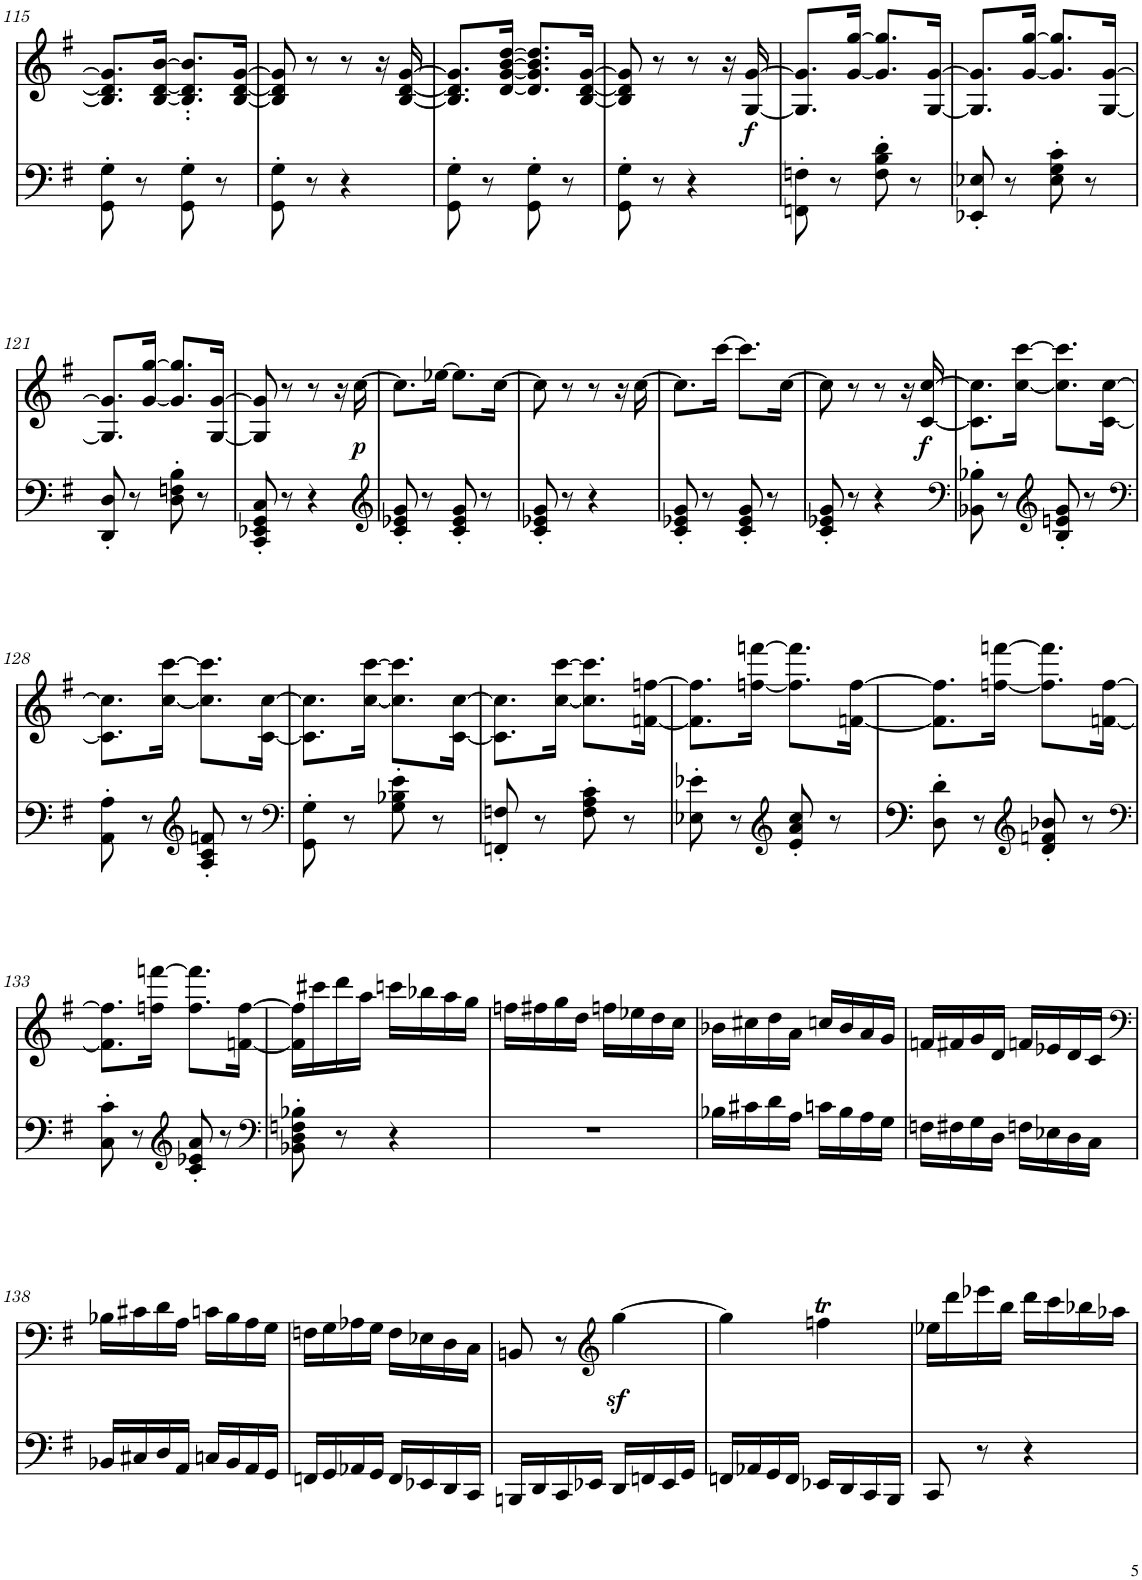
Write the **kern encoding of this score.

**kern	**dynam	**kern	**text	**dynam
*part2	*part2	*part1	*part1	*part1
*staff2	*staff2	*staff1	*staff1	*staff1
*I"piano	*	*I"piano	*	*
*I'Pno	*	*I'Pno	*	*
!!LO:PB:g=z
*clefF4	*	*clefG2	*	*
*k[f#]	*	*k[f#]	*	*
*G:	*	*G:	*	*
*M2/4	*	*M2/4	*	*
=115	=115	=115	=115	=115
8GG\' 8G\'	.	8.B/] 8.d/] 8.g/]L	.	.
8r	.	.	.	.
.	.	[16B/ [16d/ [16b/Jk	.	.
8GG\' 8G\'	.	8.B/]' 8.d/]' 8.b/]'L	.	.
8r	.	.	.	.
.	.	[16B/ [16d/ [16g/Jk	.	.
=116	=116	=116	=116	=116
8GG\' 8G\'	.	8B/] 8d/] 8g/]	.	.
8r	.	8r	.	.
4r	.	8r	.	.
.	.	16r	.	.
.	.	[16B/ [16d/ [16g/	.	.
=117	=117	=117	=117	=117
8GG\' 8G\'	.	8.B/] 8.d/] 8.g/]L	.	.
8r	.	.	.	.
.	.	[16d/ [16g/ [16b/ [16dd/Jk	.	.
8GG\' 8G\'	.	8.d/] 8.g/] 8.b/] 8.dd/]L	.	.
8r	.	.	.	.
.	.	[16B/ [16d/ [16g/Jk	.	.
=118	=118	=118	=118	=118
8GG\' 8G\'	.	8B/] 8d/] 8g/]	.	.
8r	.	8r	.	.
!	!LO:DY:a	!	!	!
4r	f	8r	.	.
.	.	16r	.	.
!	!	!	!LO:LY:b	!
.	.	[16G/ [16g/	f	.
=119	=119	=119	=119	=119
8FFn\' 8Fn\'	.	8.G/] 8.g/]L	.	.
8r	.	.	.	.
.	.	[16g/ [16gg/Jk	.	.
8F\' 8B\' 8d\'	.	8.g/] 8.gg/]L	.	.
8r	.	.	.	.
.	.	[16G/ [16g/Jk	.	.
=120	=120	=120	=120	=120
8EE-X/' 8E-X/'	.	8.G/] 8.g/]L	.	.
8r	.	.	.	.
.	.	[16g/ [16gg/Jk	.	.
8E-\' 8G\' 8c\'	.	8.g/] 8.gg/]L	.	.
8r	.	.	.	.
.	.	[16G/ [16g/Jk	.	.
!!LO:LB:g=z
=121	=121	=121	=121	=121
8DD/' 8D/'	.	8.G/] 8.g/]L	.	.
8r	.	.	.	.
.	.	[16g/ [16gg/Jk	.	.
8D\' 8Fn\' 8B\'	.	8.g/] 8.gg/]L	.	.
8r	.	.	.	.
.	.	[16G/ [16g/Jk	.	.
=122	=122	=122	=122	=122
8CC/' 8EE-X/' 8GG/' 8C/'	.	8G/] 8g/]	.	.
8r	.	8r	.	.
4r	.	8r	.	.
.	.	16r	.	.
!	!	!	!LO:LY:b	!LO:DY:b
.	.	[16cc\	p	p
=123	=123	=123	=123	=123
*clefG2	*	*	*	*
8c/' 8e-X/' 8g/'	.	8.cc\L]	.	.
8r	.	.	.	.
.	.	[16ee-X\Jk	.	.
8c/' 8e-/' 8g/'	.	8.ee-\L]	.	.
8r	.	.	.	.
.	.	[16cc\Jk	.	.
=124	=124	=124	=124	=124
8c/' 8e-X/' 8g/'	.	8cc\]	.	.
8r	.	8r	.	.
4r	.	8r	.	.
.	.	16r	.	.
.	.	[16cc\	.	.
=125	=125	=125	=125	=125
8c/' 8e-X/' 8g/'	.	8.cc\L]	.	.
8r	.	.	.	.
.	.	[16ccc\Jk	.	.
8c/' 8e-/' 8g/'	.	8.ccc\L]	.	.
8r	.	.	.	.
.	.	[16cc\Jk	.	.
=126	=126	=126	=126	=126
8c/' 8e-X/' 8g/'	.	8cc\]	.	.
8r	.	8r	.	.
4r	.	8r	.	.
.	.	16r	.	.
!	!	!	!LO:LY:b	!LO:DY:b
.	.	[16c/ [16cc/	f	f
=127	=127	=127	=127	=127
*clefF4	*	*	*	*
8BB-X\' 8B-X\'	.	8.c\] 8.cc\]L	.	.
8r	.	.	.	.
.	.	[16cc\ [16ccc\Jk	.	.
*clefG2	*	*	*	*
8B-/' 8en/' 8g/'	.	8.cc\] 8.ccc\]L	.	.
8r	.	.	.	.
.	.	[16c\ [16cc\Jk	.	.
!!LO:LB:g=z
=128	=128	=128	=128	=128
*clefF4	*	*	*	*
8AA\' 8A\'	.	8.c\] 8.cc\]L	.	.
8r	.	.	.	.
.	.	[16cc\ [16ccc\Jk	.	.
*clefG2	*	*	*	*
8A/' 8c/' 8fn/'	.	8.cc\] 8.ccc\]L	.	.
8r	.	.	.	.
.	.	[16c\ [16cc\Jk	.	.
=129	=129	=129	=129	=129
*clefF4	*	*	*	*
8GG\' 8G\'	.	8.c\] 8.cc\]L	.	.
8r	.	.	.	.
.	.	[16cc\ [16ccc\Jk	.	.
8G\' 8B-X\' 8e\'	.	8.cc\] 8.ccc\]L	.	.
8r	.	.	.	.
.	.	[16c\ [16cc\Jk	.	.
=130	=130	=130	=130	=130
8FFn/' 8Fn/'	.	8.c\] 8.cc\]L	.	.
8r	.	.	.	.
.	.	[16cc\ [16ccc\Jk	.	.
8F\' 8A\' 8c\'	.	8.cc\] 8.ccc\]L	.	.
8r	.	.	.	.
.	.	[16fn\ [16ffn\Jk	.	.
=131	=131	=131	=131	=131
8E-X\' 8e-X\'	.	8.f\] 8.ff\]L	.	.
8r	.	.	.	.
.	.	[16ffn\ [16fffn\Jk	.	.
*clefG2	*	*	*	*
8e-/' 8a/' 8cc/'	.	8.ff\] 8.fff\]L	.	.
8r	.	.	.	.
.	.	[16fn\ [16ff\Jk	.	.
=132	=132	=132	=132	=132
8D\' 8d\'	.	8.f\] 8.ff\]L	.	.
8r	.	.	.	.
.	.	[16ffn\ [16fffn\Jk	.	.
*clefG2	*	*	*	*
8d/' 8fn/' 8b-X/'	.	8.ff\] 8.fff\]L	.	.
8r	.	.	.	.
.	.	[16fn\ [16ff\Jk	.	.
!!LO:LB:g=z
=133	=133	=133	=133	=133
*clefF4	*	*	*	*
8C\' 8c\'	.	8.f\] 8.ff\]L	.	.
8r	.	.	.	.
.	.	16ffn\ [16fffn\Jk	.	.
*clefG2	*	*	*	*
8c/' 8e-X/' 8a/'	.	8.ff\ 8.fff\]L	.	.
8r	.	.	.	.
.	.	[16fn\ [16ff\Jk	.	.
=134	=134	=134	=134	=134
*clefF4	*	*	*	*
8BB-X\' 8D\' 8Fn\' 8B-X\'	.	16f\] 16ff\]LL	.	.
.	.	16ccc#X\	.	.
8r	.	16ddd\	.	.
.	.	16aa\JJ	.	.
4r	.	16cccn\LL	.	.
.	.	16bb-X\	.	.
.	.	16aa\	.	.
.	.	16gg\JJ	.	.
=135	=135	=135	=135	=135
2r	.	16ffn\LL	.	.
.	.	16ff#X\	.	.
.	.	16gg\	.	.
.	.	16dd\JJ	.	.
.	.	16ffn\LL	.	.
.	.	16ee-X\	.	.
.	.	16dd\	.	.
.	.	16cc\JJ	.	.
=136	=136	=136	=136	=136
16B-X\LL	.	16b-X\LL	.	.
16c#X\	.	16cc#X\	.	.
16d\	.	16dd\	.	.
16A\JJ	.	16a\JJ	.	.
16cn\LL	.	16ccn/LL	.	.
16B-\	.	16b-/	.	.
16A\	.	16a/	.	.
16G\JJ	.	16g/JJ	.	.
=137	=137	=137	=137	=137
16Fn\LL	.	16fn/LL	.	.
16F#X\	.	16f#X/	.	.
16G\	.	16g/	.	.
16D\JJ	.	16d/JJ	.	.
16Fn\LL	.	16fn/LL	.	.
16E-X\	.	16e-X/	.	.
16D\	.	16d/	.	.
16C\JJ	.	16c/JJ	.	.
!!LO:LB:g=z
=138	=138	=138	=138	=138
*	*	*clefF4	*	*
16BB-X/LL	.	16B-X\LL	.	.
16C#X/	.	16c#X\	.	.
16D/	.	16d\	.	.
16AA/JJ	.	16A\JJ	.	.
16Cn/LL	.	16cn\LL	.	.
16BB-/	.	16B-\	.	.
16AA/	.	16A\	.	.
16GG/JJ	.	16G\JJ	.	.
=139	=139	=139	=139	=139
16FFn/LL	.	16Fn\LL	.	.
16GG/	.	16G\	.	.
16AA-X/	.	16A-X\	.	.
16GG/JJ	.	16G\JJ	.	.
16FF/LL	.	16F\LL	.	.
16EE-X/	.	16E-X\	.	.
16DD/	.	16D\	.	.
16CC/JJ	.	16C\JJ	.	.
=140	=140	=140	=140	=140
16BBBn/LL	.	8BBn/	.	.
16DD/	.	.	.	.
16CC/	.	8r	.	.
16EE-X/JJ	.	.	.	.
*	*	*clefG2	*	*
!	!	!	!LO:LY:b	!
16DD/LL	.	[4ggz<\	f	.
16FFn/	.	.	.	.
16EE-/	.	.	.	.
16GG/JJ	.	.	.	.
=141	=141	=141	=141	=141
16FFn/LL	.	4gg\]	.	.
16AA-X/	.	.	.	.
16GG/	.	.	.	.
16FF/JJ	.	.	.	.
16EE-X/LL	.	4ffnT\	.	.
16DD/	.	.	.	.
16CC/	.	.	.	.
16BBB/JJ	.	.	.	.
=142	=142	=142	=142	=142
8CC/	.	16ee-X\LL	.	.
.	.	16ddd\	.	.
8r	.	16eee-X\	.	.
.	.	16bb\JJ	.	.
4r	.	16ddd\LL	.	.
.	.	16ccc\	.	.
.	.	16bb-X\	.	.
.	.	16aa-X\JJ	.	.
=	=	=	=	=
*-	*-	*-	*-	*-
